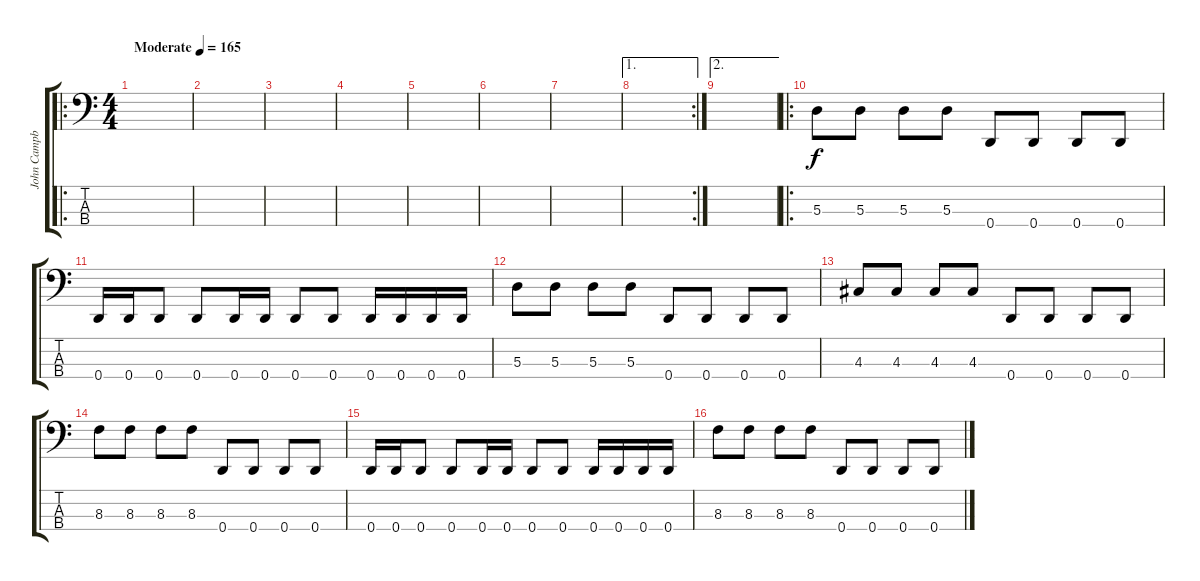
\track ("John Campbell" "John Campb") {instrument electricbasspick}
\staff {score tabs}
\tuning (G2 D2 A1 D1) {hide}
\ro
\ts (4 4)
\tempo (165 "Moderate")
\clef f4
\ks c
|
|
|
|
|
|
|
\ae 1
\rc 2
|
\ae 2
|
\ro
5.3.8 5.3.8 5.3.8 5.3.8 0.4.8 0.4.8 0.4.8 0.4.8 |
0.4.16 0.4.16 0.4.8 0.4.8 0.4.16 0.4.16 0.4.8 0.4.8 0.4.16 0.4.16 0.4.16 0.4.16 |
5.3.8 5.3.8 5.3.8 5.3.8 0.4.8 0.4.8 0.4.8 0.4.8 |
4.3.8 4.3.8 4.3.8 4.3.8 0.4.8 0.4.8 0.4.8 0.4.8 |
8.3.8 8.3.8 8.3.8 8.3.8 0.4.8 0.4.8 0.4.8 0.4.8 |
0.4.16 0.4.16 0.4.8 0.4.8 0.4.16 0.4.16 0.4.8 0.4.8 0.4.16 0.4.16 0.4.16 0.4.16 |
8.3.8 8.3.8 8.3.8 8.3.8 0.4.8 0.4.8 0.4.8 0.4.8
